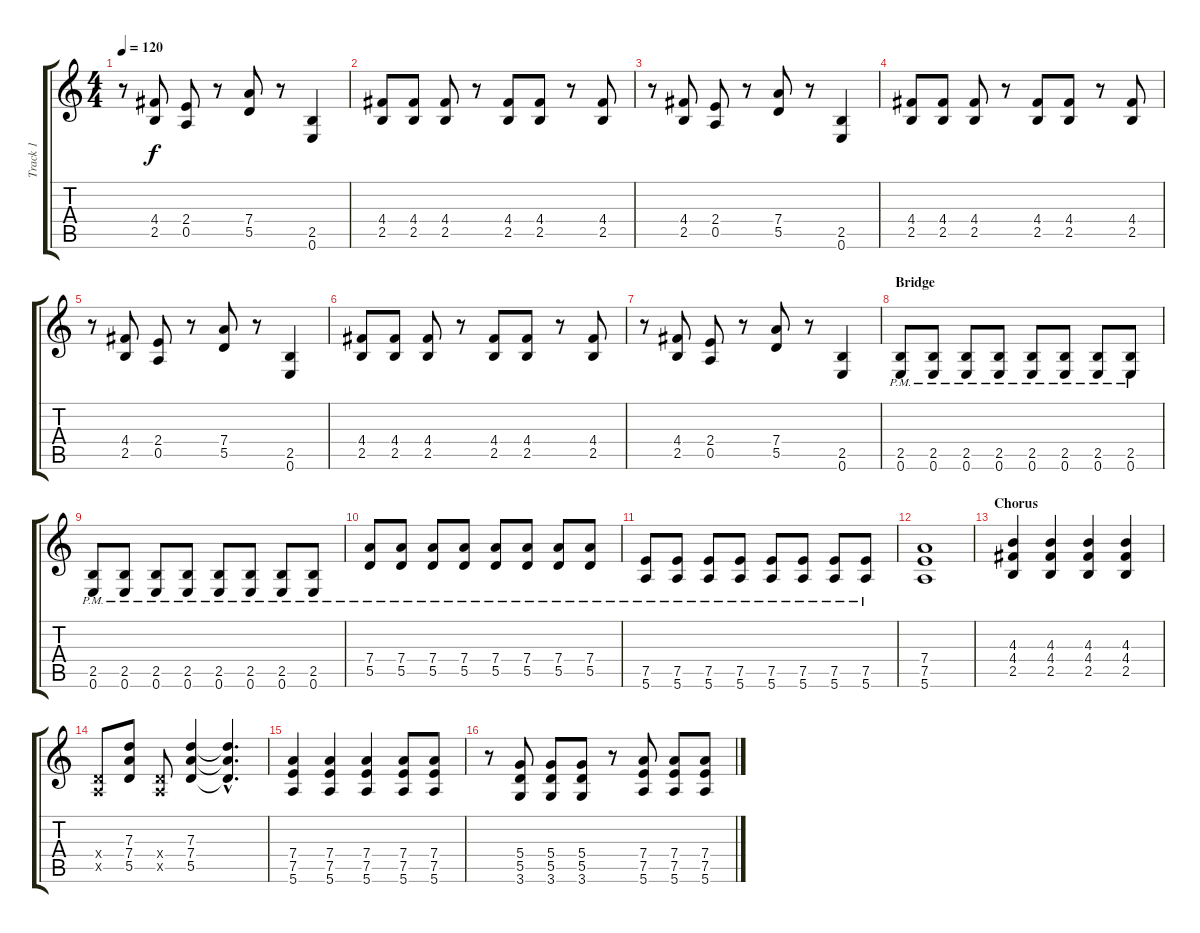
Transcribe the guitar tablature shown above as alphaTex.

\track ("Track 1" "Track 1") {instrument distortionguitar}
\staff {score tabs}
\tuning (E4 B3 G3 D3 A2 E2) {hide}
\ts (4 4)
\tempo 120
\clef g2
\ks c
r.8{dy f} (4.4 2.5).8 (2.4 0.5).8 r.8 (7.4 5.5).8 r.8 (2.5 0.6).4 |
(4.4 2.5).8 (4.4 2.5).8 (4.4 2.5).8 r.8 (4.4 2.5).8 (4.4 2.5).8 r.8 (4.4 2.5).8 |
r.8 (4.4 2.5).8 (2.4 0.5).8 r.8 (7.4 5.5).8 r.8 (2.5 0.6).4 |
(4.4 2.5).8 (4.4 2.5).8 (4.4 2.5).8 r.8 (4.4 2.5).8 (4.4 2.5).8 r.8 (4.4 2.5).8 |
r.8 (4.4 2.5).8 (2.4 0.5).8 r.8 (7.4 5.5).8 r.8 (2.5 0.6).4 |
(4.4 2.5).8 (4.4 2.5).8 (4.4 2.5).8 r.8 (4.4 2.5).8 (4.4 2.5).8 r.8 (4.4 2.5).8 |
r.8 (4.4 2.5).8 (2.4 0.5).8 r.8 (7.4 5.5).8 r.8 (2.5 0.6).4 |
\section ("" "Bridge")
(2.5{pm} 0.6{pm}).8 (2.5{pm} 0.6{pm}).8 (2.5{pm} 0.6{pm}).8 (2.5{pm} 0.6{pm}).8 (2.5{pm} 0.6{pm}).8 (2.5{pm} 0.6{pm}).8 (2.5{pm} 0.6{pm}).8 (2.5{pm} 0.6{pm}).8 |
(2.5{pm} 0.6{pm}).8 (2.5{pm} 0.6{pm}).8 (2.5{pm} 0.6{pm}).8 (2.5{pm} 0.6{pm}).8 (2.5{pm} 0.6{pm}).8 (2.5{pm} 0.6{pm}).8 (2.5{pm} 0.6{pm}).8 (2.5{pm} 0.6{pm}).8 |
(7.4{pm} 5.5{pm}).8 (7.4{pm} 5.5{pm}).8 (7.4{pm} 5.5{pm}).8 (7.4{pm} 5.5{pm}).8 (7.4{pm} 5.5{pm}).8 (7.4{pm} 5.5{pm}).8 (7.4{pm} 5.5{pm}).8 (7.4{pm} 5.5{pm}).8 |
(7.5{pm} 5.6{pm}).8 (7.5{pm} 5.6{pm}).8 (7.5{pm} 5.6{pm}).8 (7.5{pm} 5.6{pm}).8 (7.5{pm} 5.6{pm}).8 (7.5{pm} 5.6{pm}).8 (7.5{pm} 5.6{pm}).8 (7.5{pm} 5.6{pm}).8 |
(7.4 7.5 5.6).1 |
\section ("" "Chorus")
(4.3 4.4 2.5).4 (4.3 4.4 2.5).4 (4.3 4.4 2.5).4 (4.3 4.4 2.5).4 |
(0.4{x} 0.5{x}).8 (7.3 7.4 5.5).8 (0.4{x} 0.5{x}).8 (7.3 7.4 5.5).4 (7.3{hac t} 7.4{hac t} 5.5{hac t}).4{d} |
(7.4 7.5 5.6).4 (7.4 7.5 5.6).4 (7.4 7.5 5.6).4 (7.4 7.5 5.6).8 (7.4 7.5 5.6).8 |
r.8 (5.4 5.5 3.6).8 (5.4 5.5 3.6).8 (5.4 5.5 3.6).8 r.8 (7.4 7.5 5.6).8 (7.4 7.5 5.6).8 (7.4 7.5 5.6).8
